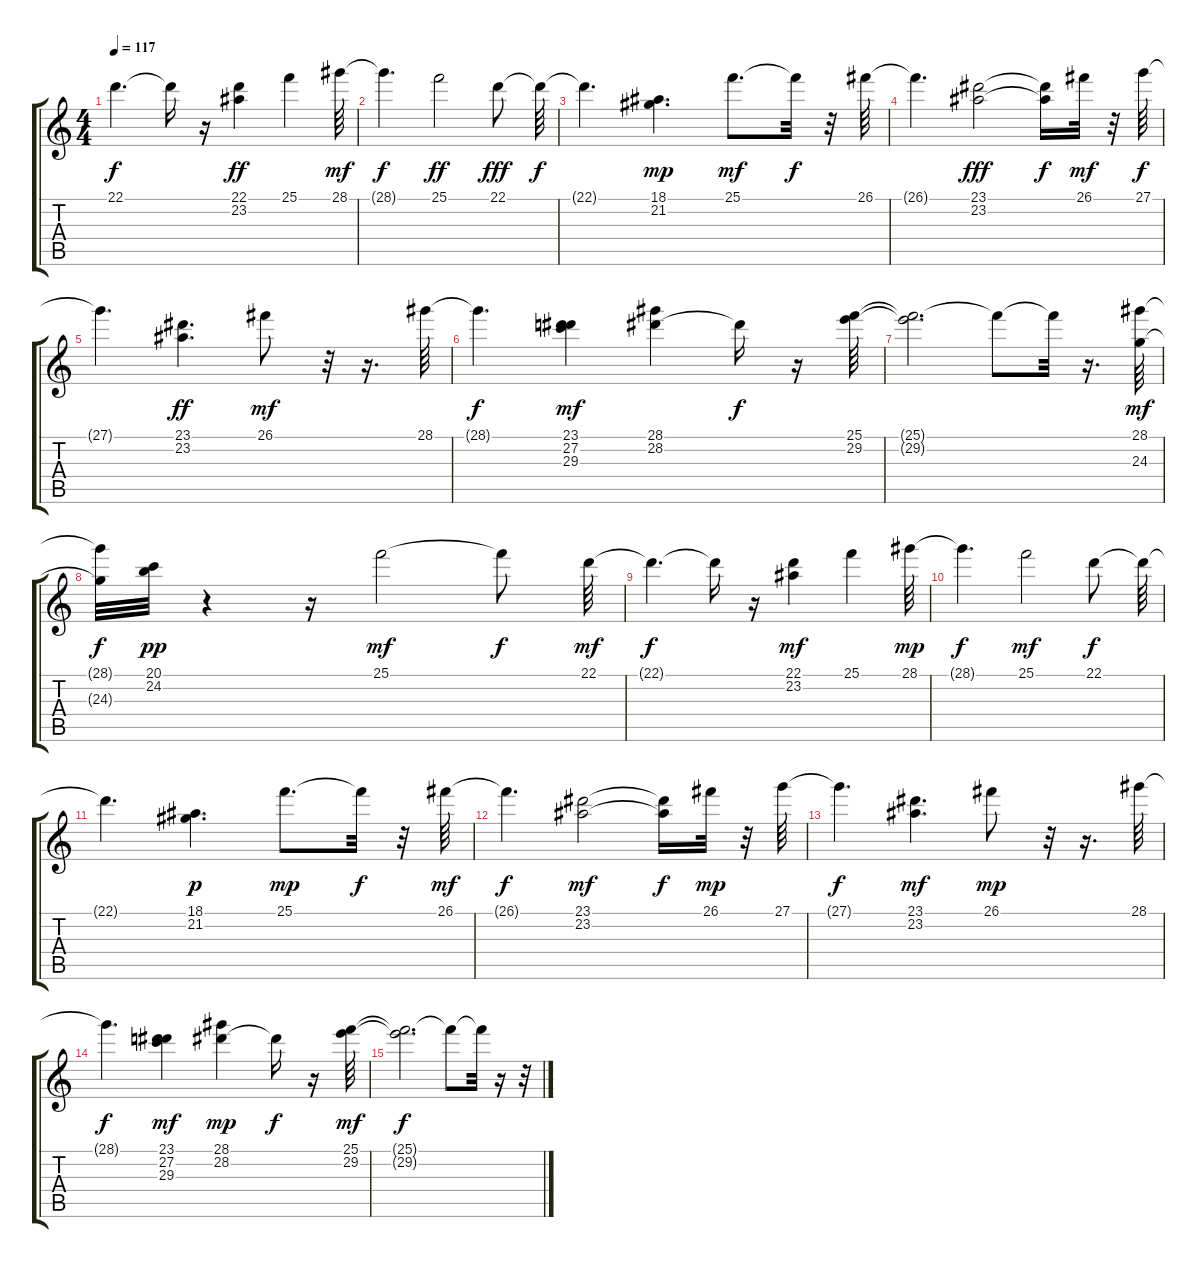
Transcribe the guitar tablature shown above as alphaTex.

\track "" {instrument rockorgan}
\staff {score tabs}
\tuning (E4 B3 G3 D3 A2 E2) {hide}
\ts (4 4)
\tempo 117
\clef g2
\ks c
22.1{t}.4{d dy f} 22.1{t}.16 r.16 (22.1 23.2).4{dy ff} 25.1.4 28.1.64{dy mf} |
28.1{t}.4{d dy f} 25.1.2{dy ff} 22.1.8{dy fff} 22.1{t}.64{dy f} |
22.1{t}.4{d} (18.1 21.2).4{d dy mp} 25.1.8{d dy mf} 25.1{t}.32{dy f} r.32 26.1.64 |
26.1{t}.4{d} (23.1 23.2).2{dy fff} (23.1{t} 23.2{t}).16{dy f} 26.1.32{dy mf} r.32 27.1.64{dy f} |
27.1{t}.4{d} (23.1 23.2).4{d dy ff} 26.1.8{dy mf} r.32 r.16{d} 28.1.64 |
28.1{t}.4{d dy f} (23.1 27.2 29.3).4{dy mf} (28.1 28.2).4 28.2{t}.16{dy f} r.16 (25.1 29.2).64 |
(25.1{t} 29.2{t}).2{d} 25.1{t}.8 25.1{t}.32 r.16{d} (28.1 24.3).64{dy mf} |
(28.1{t} 24.3{t}).32{dy f} (20.1 24.2).32{dy pp} r.4 r.16 25.1.2{dy mf volume 11} 25.1{t}.8{dy f} 22.1.64{dy mf volume 10} |
22.1{t}.4{d dy f} 22.1{t}.16 r.16 (22.1 23.2).4{dy mf volume 9} 25.1.4{volume 9} 28.1.64{dy mp volume 8} |
28.1{t}.4{d dy f} 25.1.2{dy mf volume 8} 22.1.8{dy f volume 7} 22.1{t}.64 |
22.1{t}.4{d} (18.1 21.2).4{d dy p volume 6} 25.1.8{d dy mp volume 6} 25.1{t}.32{dy f} r.32 26.1.64{dy mf volume 6} |
26.1{t}.4{d dy f} (23.1 23.2).2{dy mf volume 5} (23.1{t} 23.2{t}).16{dy f} 26.1.32{dy mp volume 4} r.32 27.1.64{volume 4} |
27.1{t}.4{d dy f} (23.1 23.2).4{d dy mf volume 4} 26.1.8{dy mp volume 3} r.32 r.16{d} 28.1.64{volume 3} |
28.1{t}.4{d dy f} (23.1 27.2 29.3).4{dy mf volume 2} (28.1 28.2).4{dy mp volume 2} 28.2{t}.16{dy f} r.16 (25.1 29.2).64{dy mf volume 2} |
(25.1{t} 29.2{t}).2{d dy f} 25.1{t}.8 25.1{t}.32 r.16 r.32
